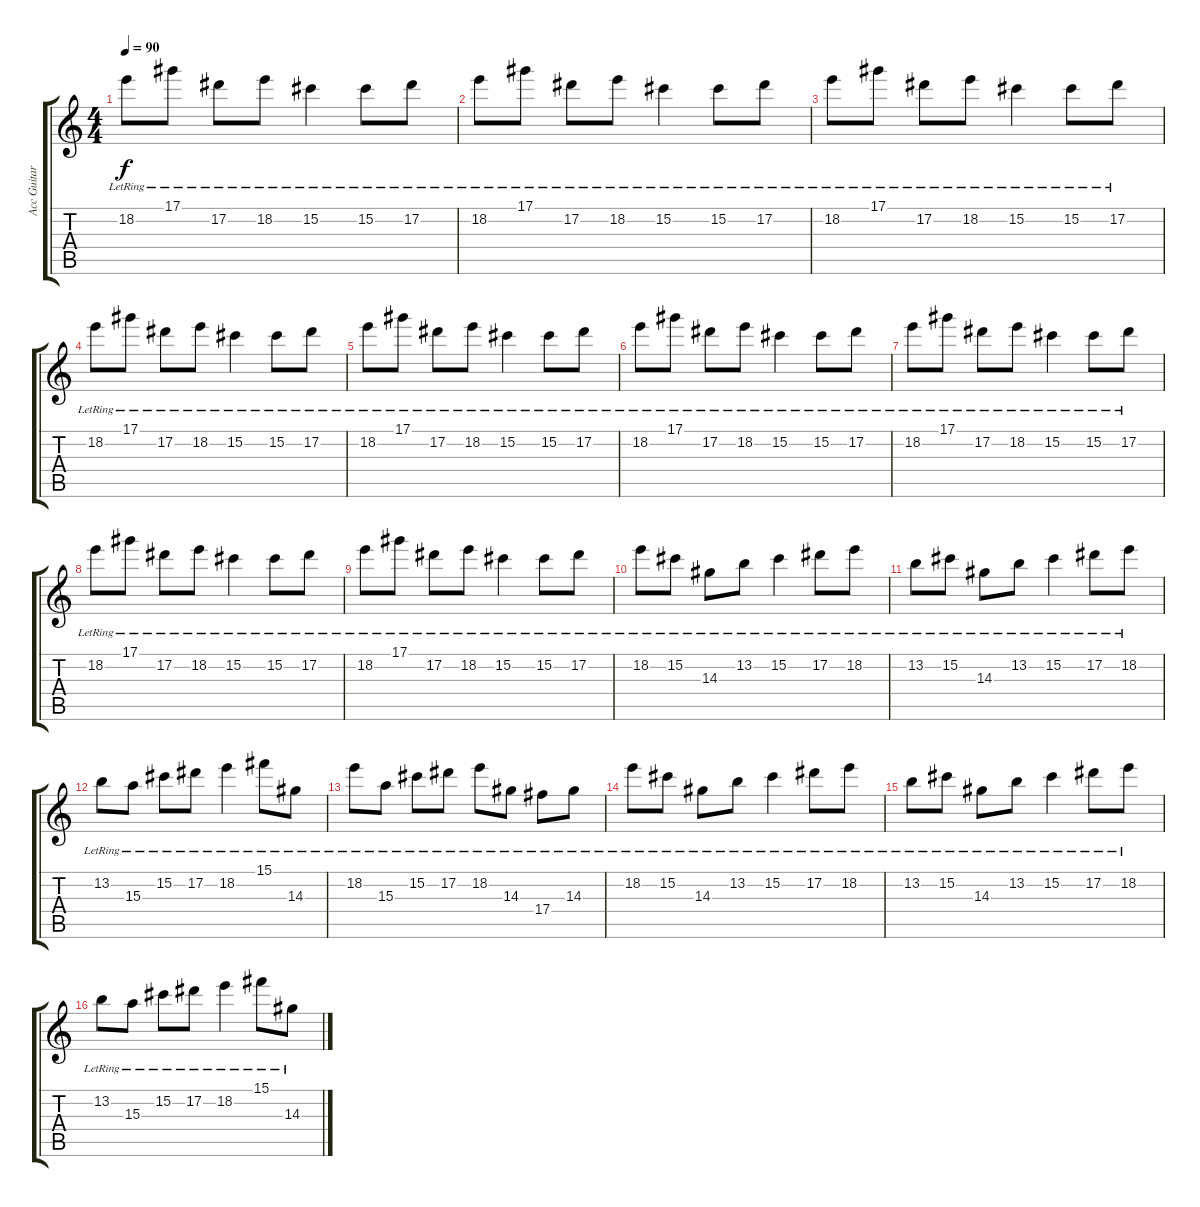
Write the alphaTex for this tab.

\track ("Acc Guitar Delay 2" "Acc Guitar") {instrument acousticguitarsteel}
\staff {score tabs}
\tuning (Eb4 Bb3 Gb3 Db3 Ab2 Eb2) {hide}
\ts (4 4)
\tempo 90
\clef g2
\ks c
18.2{lr}.8{dy f} 17.1{lr}.8 17.2{lr}.8 18.2{lr}.8 15.2{lr}.4 15.2{lr}.8 17.2{lr}.8 |
18.2{lr}.8 17.1{lr}.8 17.2{lr}.8 18.2{lr}.8 15.2{lr}.4 15.2{lr}.8 17.2{lr}.8 |
18.2{lr}.8 17.1{lr}.8 17.2{lr}.8 18.2{lr}.8 15.2{lr}.4 15.2{lr}.8 17.2{lr}.8 |
18.2{lr}.8 17.1{lr}.8 17.2{lr}.8 18.2{lr}.8 15.2{lr}.4 15.2{lr}.8 17.2{lr}.8 |
18.2{lr}.8 17.1{lr}.8 17.2{lr}.8 18.2{lr}.8 15.2{lr}.4 15.2{lr}.8 17.2{lr}.8 |
18.2{lr}.8 17.1{lr}.8 17.2{lr}.8 18.2{lr}.8 15.2{lr}.4 15.2{lr}.8 17.2{lr}.8 |
18.2{lr}.8 17.1{lr}.8 17.2{lr}.8 18.2{lr}.8 15.2{lr}.4 15.2{lr}.8 17.2{lr}.8 |
18.2{lr}.8 17.1{lr}.8 17.2{lr}.8 18.2{lr}.8 15.2{lr}.4 15.2{lr}.8 17.2{lr}.8 |
18.2{lr}.8 17.1{lr}.8 17.2{lr}.8 18.2{lr}.8 15.2{lr}.4 15.2{lr}.8 17.2{lr}.8 |
18.2{lr}.8 15.2{lr}.8 14.3{lr}.8 13.2{lr}.8 15.2{lr}.4 17.2{lr}.8 18.2{lr}.8 |
13.2{lr}.8 15.2{lr}.8 14.3{lr}.8 13.2{lr}.8 15.2{lr}.4 17.2{lr}.8 18.2{lr}.8 |
13.2{lr}.8 15.3{lr}.8 15.2{lr}.8 17.2{lr}.8 18.2{lr}.4 15.1{lr}.8 14.3{lr}.8 |
18.2{lr}.8 15.3{lr}.8 15.2{lr}.8 17.2{lr}.8 18.2{lr}.8 14.3{lr}.8 17.4{lr}.8 14.3{lr}.8 |
18.2{lr}.8 15.2{lr}.8 14.3{lr}.8 13.2{lr}.8 15.2{lr}.4 17.2{lr}.8 18.2{lr}.8 |
13.2{lr}.8 15.2{lr}.8 14.3{lr}.8 13.2{lr}.8 15.2{lr}.4 17.2{lr}.8 18.2{lr}.8 |
13.2{lr}.8 15.3{lr}.8 15.2{lr}.8 17.2{lr}.8 18.2{lr}.4 15.1{lr}.8 14.3{lr}.8
